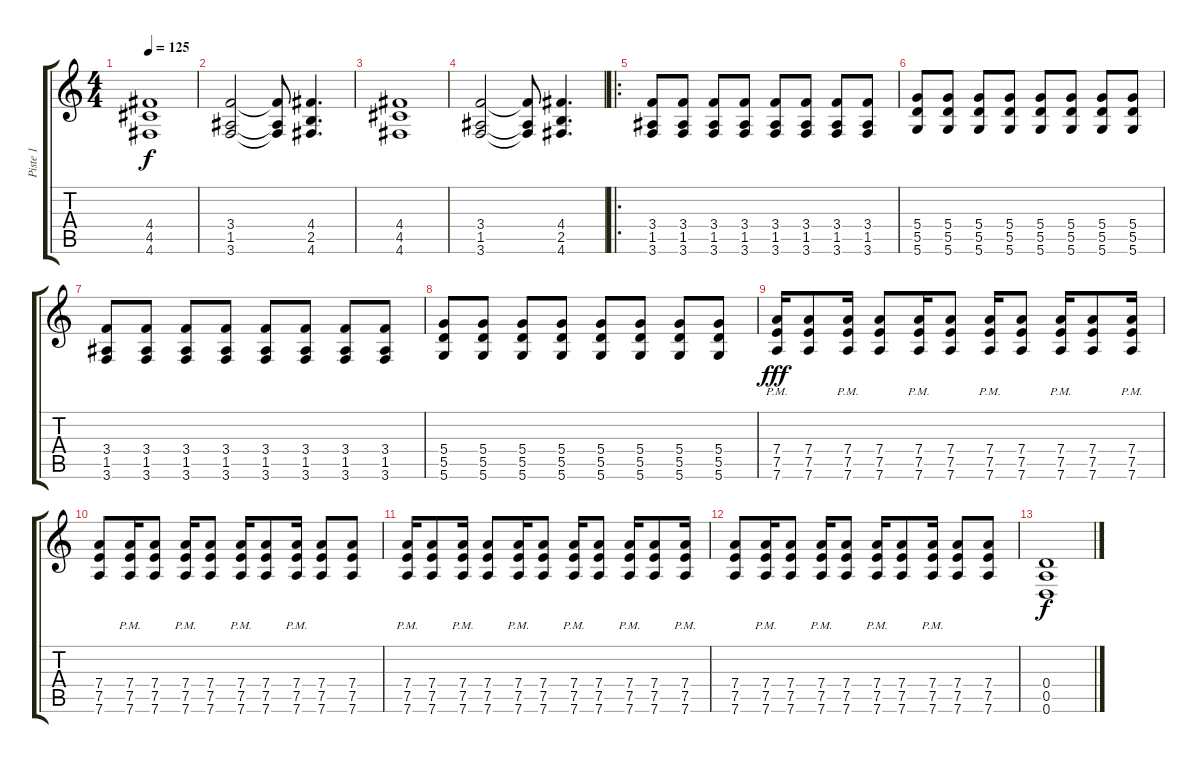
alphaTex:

\track ("Piste 1" "Piste 1") {instrument distortionguitar}
\staff {score tabs}
\tuning (E4 B3 G3 D3 A2 D2) {hide}
\ts (4 4)
\tempo 125
\clef g2
\ks c
(4.4 4.5 4.6).1{dy f} |
(3.4 1.5 3.6).2 (3.4{t} 1.5{t} 3.6{t}).8 (4.4 2.5 4.6).4{d} |
(4.4 4.5 4.6).1 |
(3.4 1.5 3.6).2 (3.4{t} 1.5{t} 3.6{t}).8 (4.4 2.5 4.6).4{d} |
\ro
(3.4 1.5 3.6).8 (3.4 1.5 3.6).8 (3.4 1.5 3.6).8 (3.4 1.5 3.6).8 (3.4 1.5 3.6).8 (3.4 1.5 3.6).8 (3.4 1.5 3.6).8 (3.4 1.5 3.6).8 |
(5.4 5.5 5.6).8 (5.4 5.5 5.6).8 (5.4 5.5 5.6).8 (5.4 5.5 5.6).8 (5.4 5.5 5.6).8 (5.4 5.5 5.6).8 (5.4 5.5 5.6).8 (5.4 5.5 5.6).8 |
(3.4 1.5 3.6).8 (3.4 1.5 3.6).8 (3.4 1.5 3.6).8 (3.4 1.5 3.6).8 (3.4 1.5 3.6).8 (3.4 1.5 3.6).8 (3.4 1.5 3.6).8 (3.4 1.5 3.6).8 |
(5.4 5.5 5.6).8 (5.4 5.5 5.6).8 (5.4 5.5 5.6).8 (5.4 5.5 5.6).8 (5.4 5.5 5.6).8 (5.4 5.5 5.6).8 (5.4 5.5 5.6).8 (5.4 5.5 5.6).8 |
(7.4{pm} 7.5{pm} 7.6{pm}).16{dy fff} (7.4 7.5 7.6).8 (7.4{pm} 7.5{pm} 7.6{pm}).16 (7.4 7.5 7.6).8 (7.4{pm} 7.5{pm} 7.6{pm}).16 (7.4 7.5 7.6).8 (7.4{pm} 7.5{pm} 7.6{pm}).16 (7.4 7.5 7.6).8 (7.4{pm} 7.5{pm} 7.6{pm}).16 (7.4 7.5 7.6).8 (7.4{pm} 7.5{pm} 7.6{pm}).16 |
(7.4 7.5 7.6).8 (7.4{pm} 7.5{pm} 7.6{pm}).16 (7.4 7.5 7.6).8 (7.4{pm} 7.5{pm} 7.6{pm}).16 (7.4 7.5 7.6).8 (7.4{pm} 7.5{pm} 7.6{pm}).16 (7.4 7.5 7.6).8 (7.4{pm} 7.5{pm} 7.6{pm}).16 (7.4 7.5 7.6).8 (7.4 7.5 7.6).8 |
(7.4{pm} 7.5{pm} 7.6{pm}).16 (7.4 7.5 7.6).8 (7.4{pm} 7.5{pm} 7.6{pm}).16 (7.4 7.5 7.6).8 (7.4{pm} 7.5{pm} 7.6{pm}).16 (7.4 7.5 7.6).8 (7.4{pm} 7.5{pm} 7.6{pm}).16 (7.4 7.5 7.6).8 (7.4{pm} 7.5{pm} 7.6{pm}).16 (7.4 7.5 7.6).8 (7.4{pm} 7.5{pm} 7.6{pm}).16 |
(7.4 7.5 7.6).8 (7.4{pm} 7.5{pm} 7.6{pm}).16 (7.4 7.5 7.6).8 (7.4{pm} 7.5{pm} 7.6{pm}).16 (7.4 7.5 7.6).8 (7.4{pm} 7.5{pm} 7.6{pm}).16 (7.4 7.5 7.6).8 (7.4{pm} 7.5{pm} 7.6{pm}).16 (7.4 7.5 7.6).8 (7.4 7.5 7.6).8 |
(0.4 0.5 0.6).1{dy f}
